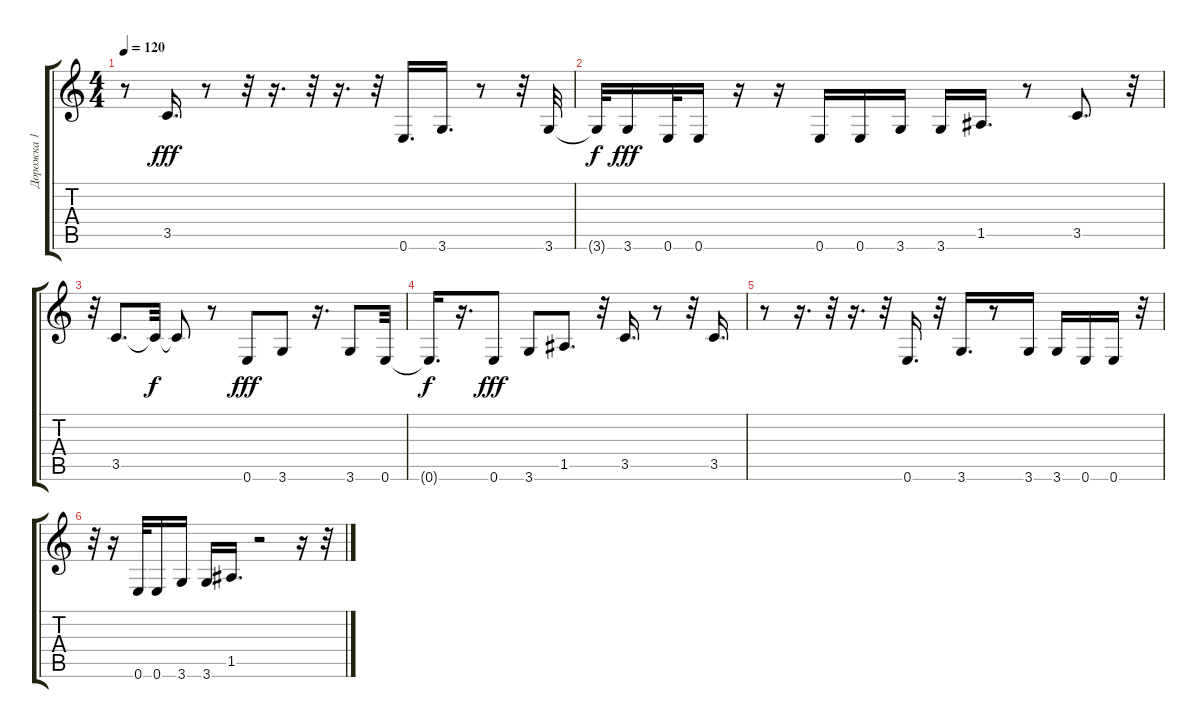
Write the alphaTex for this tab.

\track ("Дорожка 1" "Дорожка 1") {instrument synthbass1}
\staff {score tabs}
\tuning (E4 B3 G3 D3 A2 E2) {hide}
\ts (4 4)
\tempo 120
\clef g2
\ks c
r.8{dy fff} 3.5.16{d} r.8 r.32 r.16{d} r.32 r.16{d} r.32 0.6.16{d} 3.6.16{d} r.8 r.32 3.6.32 |
3.6{t}.32{dy f} 3.6.16{dy fff} 0.6.32 0.6.16 r.16 r.16 0.6.16 0.6.16 3.6.16 3.6.16 1.5.16{d} r.8 3.5.8{d} r.32 |
r.32 3.5.8{d} 3.5{t}.32{dy f} 3.5{t}.8 r.8 0.6.8{dy fff} 3.6.8 r.16{d} 3.6.8 0.6.32 |
0.6{t}.16{d dy f} r.16{d} 0.6.8{dy fff} 3.6.8 1.5.8{d} r.32 3.5.16{d} r.8 r.32 3.5.16{d} |
r.8 r.16{d} r.32 r.16{d} r.32 0.6.16{d} r.32 3.6.16{d} r.8 3.6.16 3.6.16 0.6.16 0.6.16 r.32 |
r.32 r.16 0.6.32 0.6.16 3.6.16 3.6.16 1.5.16{d} r.2 r.16 r.32
